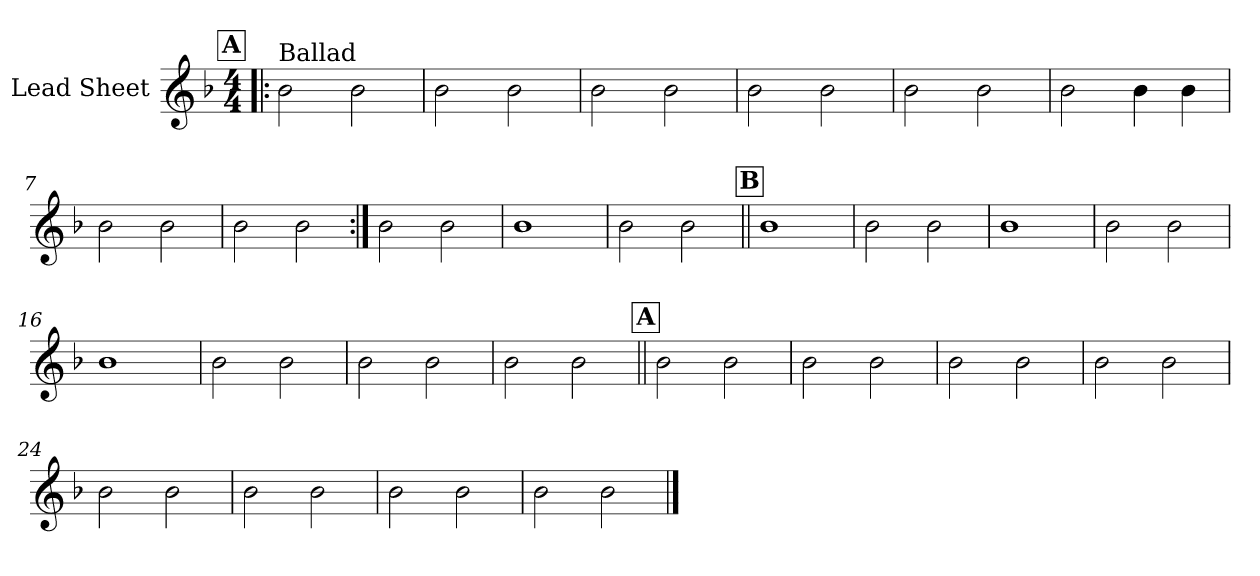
**kern
*part1
*staff1
*I"Lead Sheet
*clefG2
*k[b-]
*F:
*M4/4
!!LO:REH:place=s1:a:fs=14:t=A
=1!|:
!LO:TX:a:t=Ballad
2b-\
2b-\
=2
2b-\
2b-\
=3
2b-\
2b-\
=4
2b-\
2b-\
!!LO:LB:g=z
=5
2b-\
2b-\
=6
2b-\
4b-\
4b-\
=7
2b-\
2b-\
=8
2b-\
2b-\
!!LO:LB:g=z
=9:|!
2b-\
2b-\
=10
1b-
=11
2b-\
2b-\
!!LO:LB:g=z
!!LO:REH:place=s1:a:fs=14:t=B
=12||
1b-
=13
2b-\
2b-\
=14
1b-
=15
2b-\
2b-\
!!LO:LB:g=z
=16
1b-
=17
2b-\
2b-\
=18
2b-\
2b-\
=19
2b-\
2b-\
!!LO:LB:g=z
!!LO:REH:place=s1:a:fs=14:t=A
=20||
2b-\
2b-\
=21
2b-\
2b-\
=22
2b-\
2b-\
=23
2b-\
2b-\
!!LO:LB:g=z
=24
2b-\
2b-\
=25
2b-\
2b-\
=26
2b-\
2b-\
=27
2b-\
2b-\
==
*-
